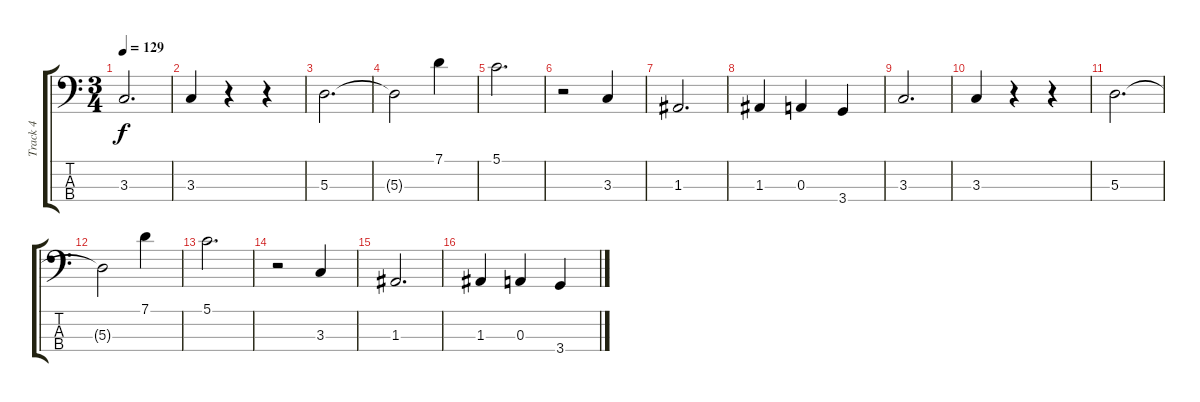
\track ("Track 4" "Track 4") {instrument electricbassfinger}
\staff {score tabs}
\tuning (G2 D2 A1 E1) {hide}
\ts (3 4)
\tempo 129
\clef f4
\ks c
3.3.2{d dy f} |
3.3.4 r.4 r.4 |
5.3.2{d} |
5.3{t}.2 7.1.4 |
5.1.2{d} |
r.2 3.3.4 |
1.3.2{d} |
1.3.4 0.3.4 3.4.4 |
3.3.2{d} |
3.3.4 r.4 r.4 |
5.3.2{d} |
5.3{t}.2 7.1.4 |
5.1.2{d} |
r.2 3.3.4 |
1.3.2{d} |
1.3.4 0.3.4 3.4.4
